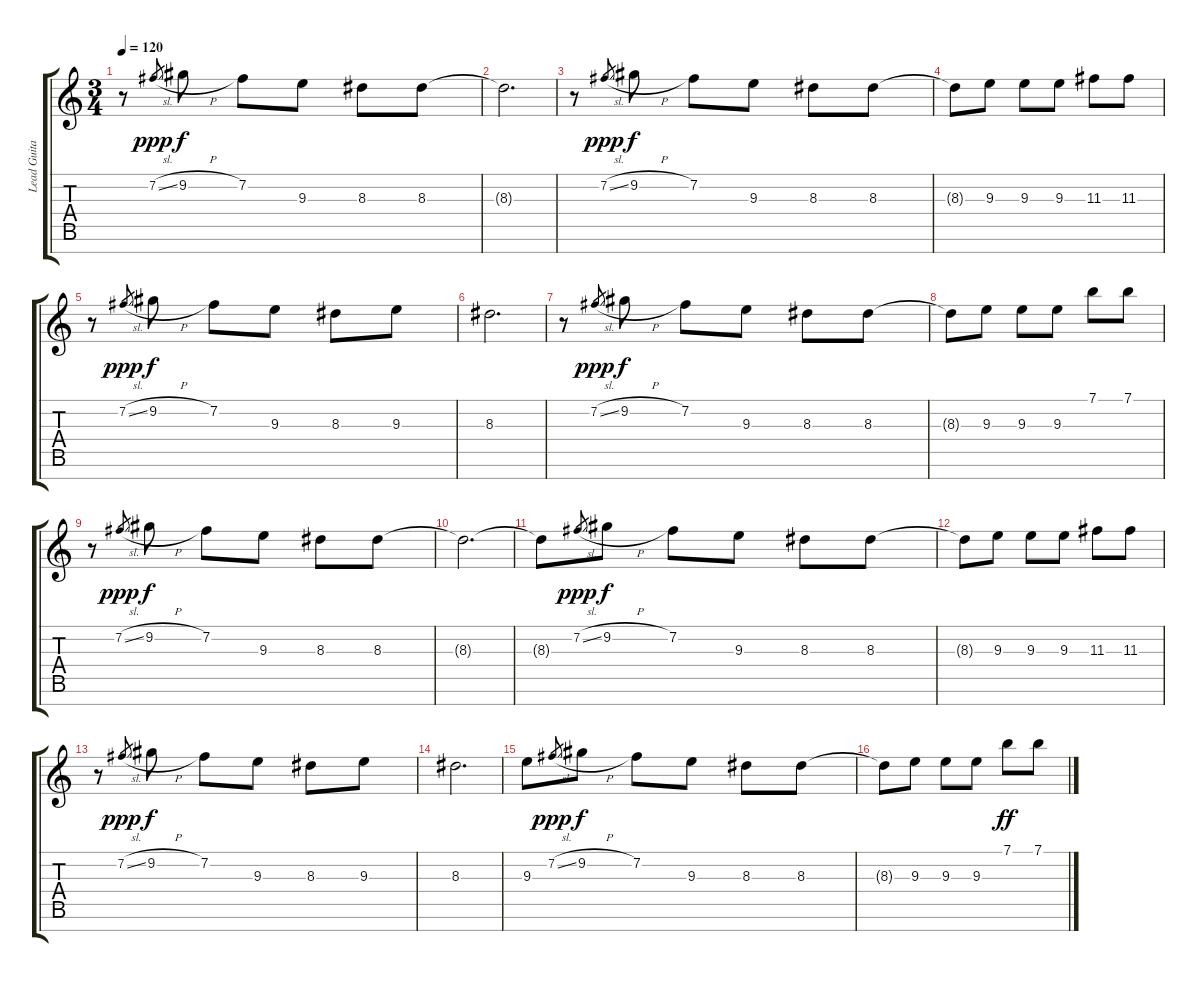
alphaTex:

\track ("Lead Guitar I" "Lead Guita") {solo instrument distortionguitar}
\staff {score tabs}
\tuning (E4 B3 G3 D3 A2 E2 B1) {hide}
\ts (3 4)
\tempo 120
\clef g2
\ks c
r.8{dy ff} 7.2{sl}.8{gr dy ppp} 9.2{h}.8{dy f} 7.2.8 9.3.8 8.3.8 8.3.8 |
8.3{t}.2{d} |
r.8 7.2{sl}.8{gr dy ppp} 9.2{h}.8{dy f} 7.2.8 9.3.8 8.3.8 8.3.8 |
8.3{t}.8 9.3.8 9.3.8 9.3.8 11.3.8 11.3.8 |
r.8 7.2{sl}.8{gr dy ppp} 9.2{h}.8{dy f} 7.2.8 9.3.8 8.3.8 9.3.8 |
8.3.2{d} |
r.8 7.2{sl}.8{gr dy ppp} 9.2{h}.8{dy f} 7.2.8 9.3.8 8.3.8 8.3.8 |
8.3{t}.8 9.3.8 9.3.8 9.3.8 7.1.8 7.1.8 |
r.8 7.2{sl}.8{gr dy ppp} 9.2{h}.8{dy f} 7.2.8 9.3.8 8.3.8 8.3.8 |
8.3{t}.2{d} |
8.3{t}.8 7.2{sl}.8{gr dy ppp} 9.2{h}.8{dy f} 7.2.8 9.3.8 8.3.8 8.3.8 |
8.3{t}.8 9.3.8 9.3.8 9.3.8 11.3.8 11.3.8 |
r.8 7.2{sl}.8{gr dy ppp} 9.2{h}.8{dy f} 7.2.8 9.3.8 8.3.8 9.3.8 |
8.3.2{d} |
9.3.8 7.2{sl}.8{gr dy ppp} 9.2{h}.8{dy f} 7.2.8 9.3.8 8.3.8 8.3.8 |
8.3{t}.8 9.3.8 9.3.8 9.3.8 7.1.8{dy ff} 7.1.8
